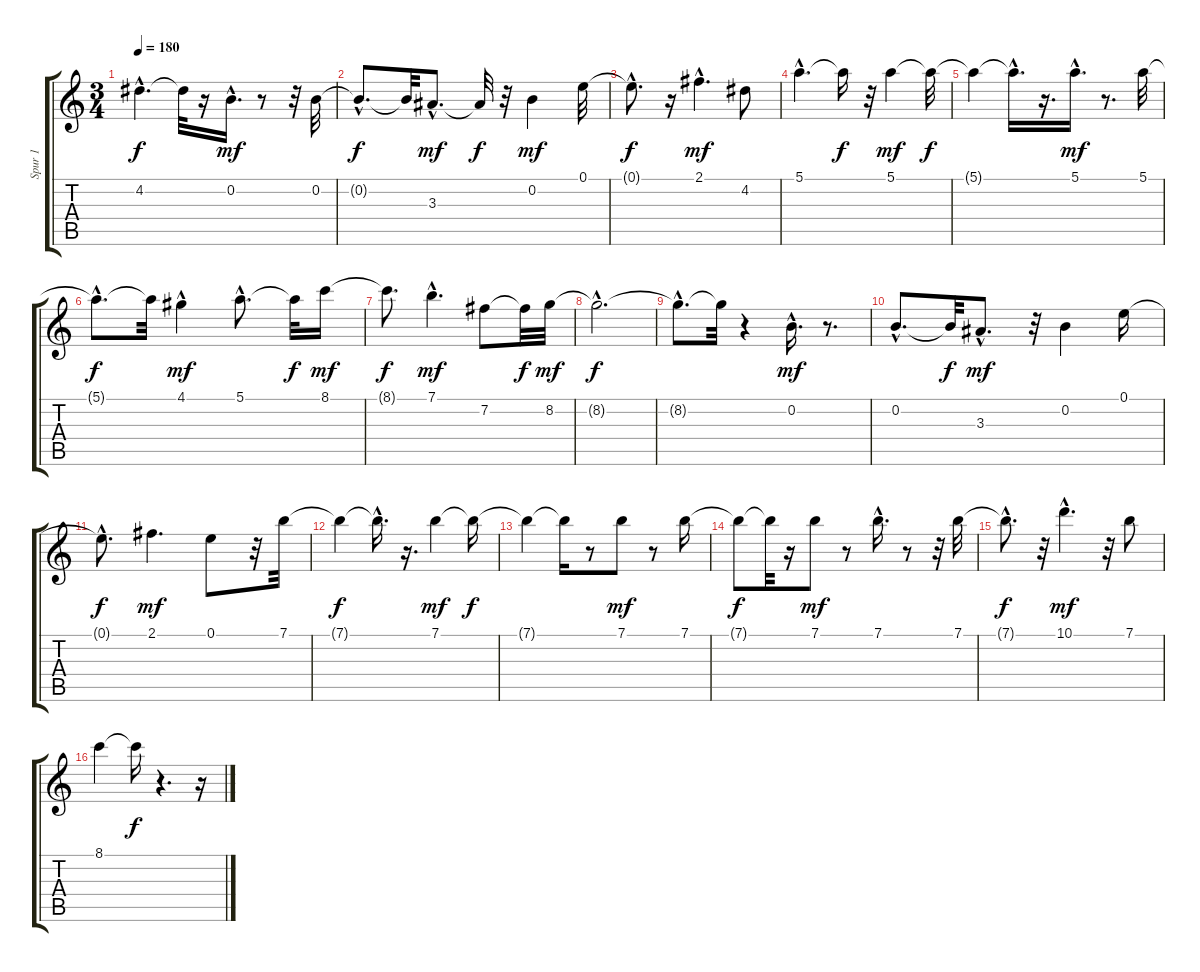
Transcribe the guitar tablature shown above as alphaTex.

\track ("Spur 1" "Spur 1") {instrument acousticguitarsteel}
\staff {score tabs}
\tuning (E4 B3 G3 D3 A2 E2) {hide}
\ts (3 4)
\tempo 180
\clef g2
\ks c
4.2{hac t}.4{d dy f} 4.2{t}.32 r.16 0.2{hac}.16{d dy mf} r.8 r.32 0.2.32 |
0.2{hac t}.8{d dy f} 0.2{t}.32 3.3{hac}.8{d dy mf} 3.3{t}.32{dy f} r.32 0.2.4{dy mf} 0.1.32 |
0.1{hac t}.8{d dy f} r.16 2.1{hac}.4{d dy mf} 4.2.8 |
5.1{hac}.4{d} 5.1{t}.16{dy f} r.32 5.1.4{dy mf} 5.1{t}.32{dy f} |
5.1{t}.4 5.1{hac t}.16{d} r.16{d} 5.1{hac}.16{d dy mf} r.8{d} 5.1.32 |
5.1{hac t}.8{d dy f} 5.1{t}.32 4.1{hac}.4{dy mf} 5.1{hac}.8{d} 5.1{t}.32{dy f} 8.1.16{dy mf} |
8.1{t}.8{d dy f} 7.1{hac}.4{d dy mf} 7.2.8 7.2{t}.32{dy f} 8.2.32{dy mf} |
8.2{hac t}.2{d dy f} |
8.2{hac t}.8{d} 8.2{t}.32 r.4 0.2{hac}.16{d dy mf} r.8{d} |
0.2{hac}.8{d} 0.2{t}.32{dy f} 3.3{hac}.8{d dy mf} r.32 0.2.4 0.1.16 |
0.1{hac t}.8{d dy f} 2.1.4{d dy mf} 0.1.8 r.32 7.1.32 |
7.1{t}.4{dy f} 7.1{hac t}.16{d} r.16{d} 7.1.4{dy mf} 7.1{t}.16{dy f} |
7.1{t}.4 7.1{t}.16 r.8 7.1.8{dy mf} r.8 7.1.16 |
7.1{t}.8{dy f} 7.1{t}.32 r.16 7.1.8{dy mf} r.8 7.1{hac}.16{d} r.8 r.32 7.1.32 |
7.1{hac t}.8{d dy f} r.32 10.1{hac}.4{d dy mf} r.32 7.1.8 |
8.1.4 8.1{t}.16{dy f} r.4{d} r.16
